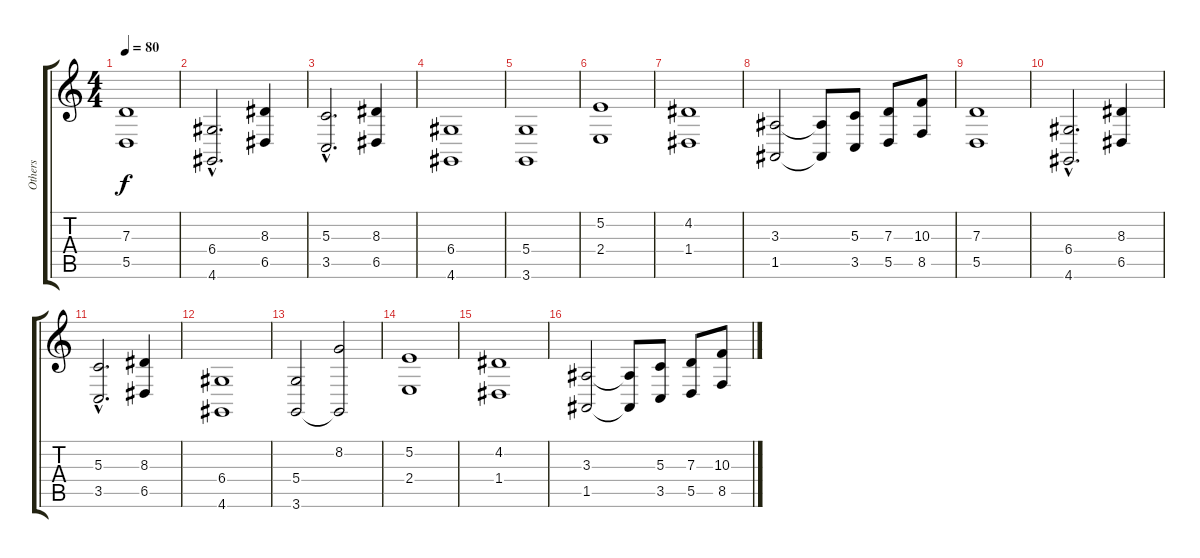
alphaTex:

\track ("Others" "Others") {instrument stringensemble1}
\staff {score tabs}
\tuning (E4 B3 G3 D3 A2 E2) {hide}
\ts (4 4)
\tempo 80
\clef g2
\ks c
(7.3 5.5).1{dy f} |
(6.4{hac} 4.6{hac}).2{d} (8.3 6.5).4 |
(5.3{hac} 3.5{hac}).2{d} (8.3 6.5).4 |
(6.4 4.6).1 |
(5.4 3.6).1 |
(5.2 2.4).1 |
(4.2 1.4).1 |
(3.3 1.5).2 (3.3{t} 1.5{t}).8 (5.3 3.5).8 (7.3 5.5).8 (10.3 8.5).8 |
(7.3 5.5).1 |
(6.4{hac} 4.6{hac}).2{d} (8.3 6.5).4 |
(5.3{hac} 3.5{hac}).2{d} (8.3 6.5).4 |
(6.4 4.6).1 |
(5.4 3.6).2 (8.2 3.6{t}).2 |
(5.2 2.4).1 |
(4.2 1.4).1 |
(3.3 1.5).2 (3.3{t} 1.5{t}).8 (5.3 3.5).8 (7.3 5.5).8 (10.3 8.5).8
